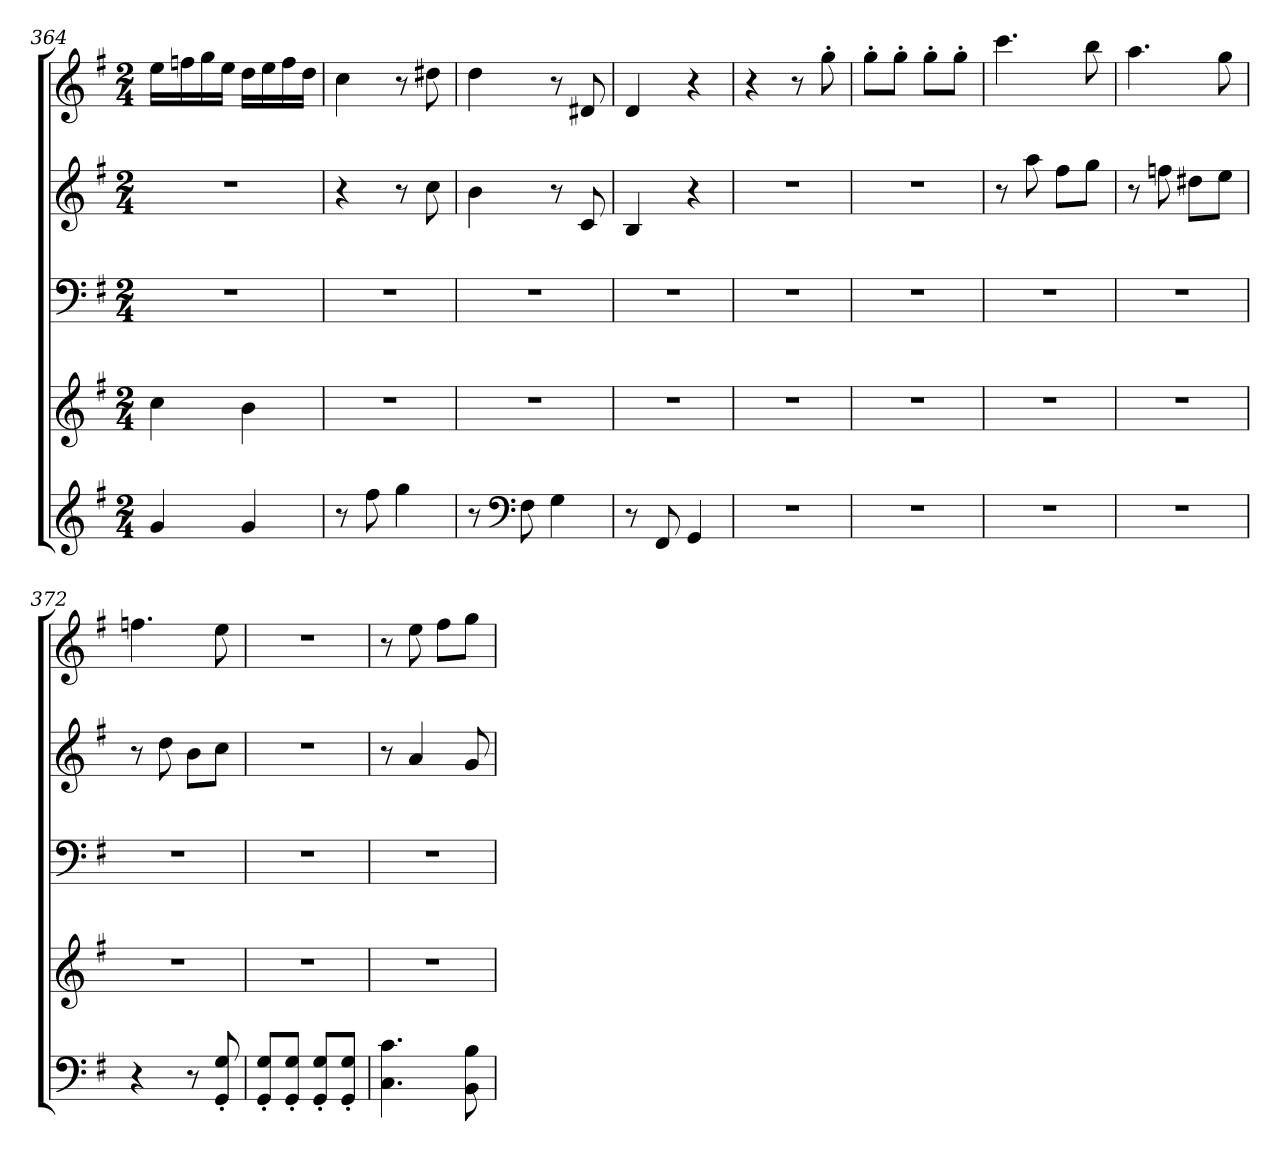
**kern	**kern	**kern	**kern	**kern
*part5	*part4	*part3	*part2	*part1
*staff5	*staff4	*staff3	*staff2	*staff1
!!LO:PB:g=z
*clefG2	*clefG2	*clefF4	*clefG2	*clefG2
*k[f#]	*k[f#]	*k[f#]	*k[f#]	*k[f#]
*M2/4	*M2/4	*M2/4	*M2/4	*M2/4
=364	=364	=364	=364	=364
4g/	4cc\	2r	2r	16ee\LL
.	.	.	.	16ffn\
.	.	.	.	16gg\
.	.	.	.	16ee\JJ
4g/	4b\	.	.	16dd\LL
.	.	.	.	16ee\
.	.	.	.	16ff\
.	.	.	.	16dd\JJ
=365	=365	=365	=365	=365
8r	2r	2r	4r	4cc\
8ff#\	.	.	.	.
4gg\	.	.	8r	8r
.	.	.	8cc\	8dd#X\
=366	=366	=366	=366	=366
8r	2r	2r	4b\	4dd\
*clefF4	*	*	*	*
8F#\	.	.	.	.
4G\	.	.	8r	8r
.	.	.	8c/	8d#X/
=367	=367	=367	=367	=367
8r	2r	2r	4B/	4d/
8FF#/	.	.	.	.
4GG/	.	.	4r	4r
=368	=368	=368	=368	=368
*	*	*	*	*MM120
2r	2r	2r	2r	4r
.	.	.	.	8r
*	*	*	*	*MM134
.	.	.	.	8gg'\
=369	=369	=369	=369	=369
*	*	*	*	*MM134
2r	2r	2r	2r	8gg'\L
.	.	.	.	8gg'\J
.	.	.	.	8gg'\L
.	.	.	.	8gg'\J
=370	=370	=370	=370	=370
*	*	*	*	*MM134
2r	2r	2r	8r	4.ccc\
.	.	.	8aa\	.
.	.	.	8ff#\L	.
.	.	.	8gg\J	8bb\
!!LO:LB:g=z
=371	=371	=371	=371	=371
*	*	*	*	*MM134
2r	2r	2r	8r	4.aa\
.	.	.	8ffn\	.
.	.	.	8dd#X\L	.
.	.	.	8ee\J	8gg\
=372	=372	=372	=372	=372
*	*	*	*	*MM134
4r	2r	2r	8r	4.ffn\
.	.	.	8dd\	.
8r	.	.	8b\L	.
8GG/' 8G/'	.	.	8cc\J	8ee\
=373	=373	=373	=373	=373
*	*	*	*	*MM134
8GG/' 8G/'L	2r	2r	2r	2r
8GG/' 8G/'J	.	.	.	.
8GG/' 8G/'L	.	.	.	.
8GG/' 8G/'J	.	.	.	.
=374	=374	=374	=374	=374
*	*	*	*	*MM134
4.C\ 4.c\	2r	2r	8r	8r
.	.	.	4a/	8ee\
.	.	.	.	8ff#\L
8BB\ 8B\	.	.	8g/	8gg\J
=	=	=	=	=
*-	*-	*-	*-	*-
